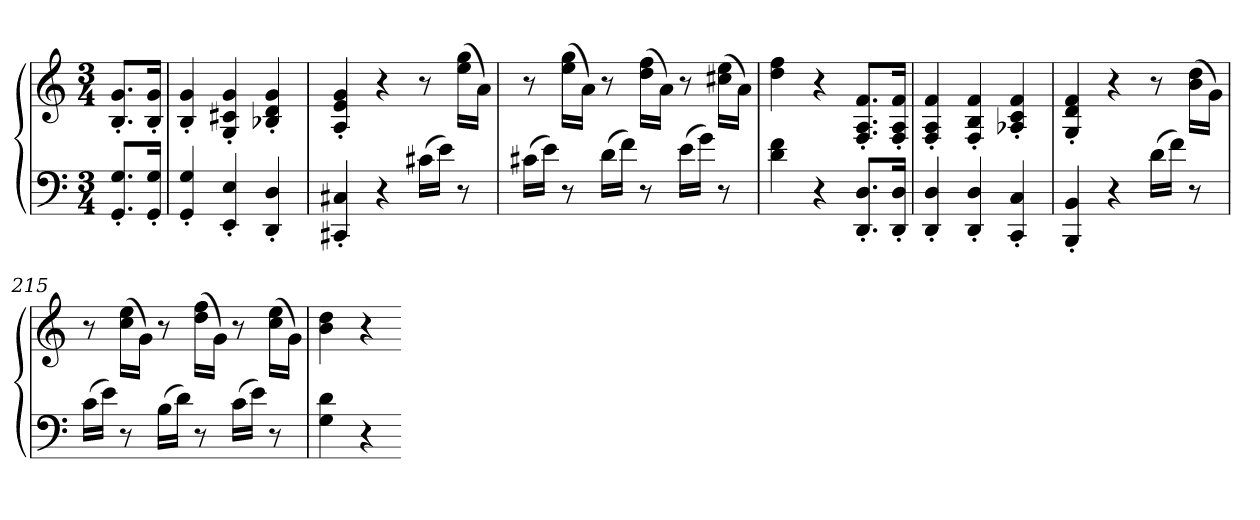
**kern	**kern
*part1	*part1
*staff2	*staff1
*clefF4	*clefG2
*k[]	*k[]
*C:	*C:
*M3/4	*M3/4
=	=
8.GG' 8.G'L	8.B' 8.g'L
16GG' 16G'Jk	16B' 16g'Jk
=209	=209
4GG' 4G'	4B' 4g'
4EE' 4E'	4G' 4c#X' 4g'
4DD' 4D'	4B-X' 4d' 4g'
=210	=210
4CC#X' 4C#X'	4A' 4e' 4g'
4r	4r
(16c#XLL	8r
16eJJ)	.
8r	(16ee 16ggLL
.	16aJJ)
=211	=211
(16c#XLL	8r
16eJJ)	.
8r	(16ee 16ggLL
.	16aJJ)
(16dLL	8r
16fJJ)	.
8r	(16dd 16ffLL
.	16aJJ)
(16eLL	8r
16gJJ)	.
8r	(16cc#X 16eeLL
.	16aJJ)
=212	=212
4d 4f	4dd 4ff
4r	4r
8.DD' 8.D'L	8.F' 8.A' 8.f'L
16DD' 16D'Jk	16F' 16A' 16f'Jk
=213	=213
4DD' 4D'	4F' 4A' 4f'
4DD' 4D'	4F' 4B' 4f'
4CC' 4C'	4A-X' 4c' 4f'
=214	=214
4BBB' 4BB'	4G' 4d' 4f'
4r	4r
(16dLL	8r
16fJJ)	.
8r	(16b 16ddLL
.	16gJJ)
=215	=215
(16cLL	8r
16eJJ)	.
8r	(16cc 16eeLL
.	16gJJ)
(16BLL	8r
16dJJ)	.
8r	(16dd 16ffLL
.	16gJJ)
(16cLL	8r
16eJJ)	.
8r	(16cc 16eeLL
.	16gJJ)
=216	=216
4G 4d	4b 4dd
4r	4r
=-	=-
*-	*-
